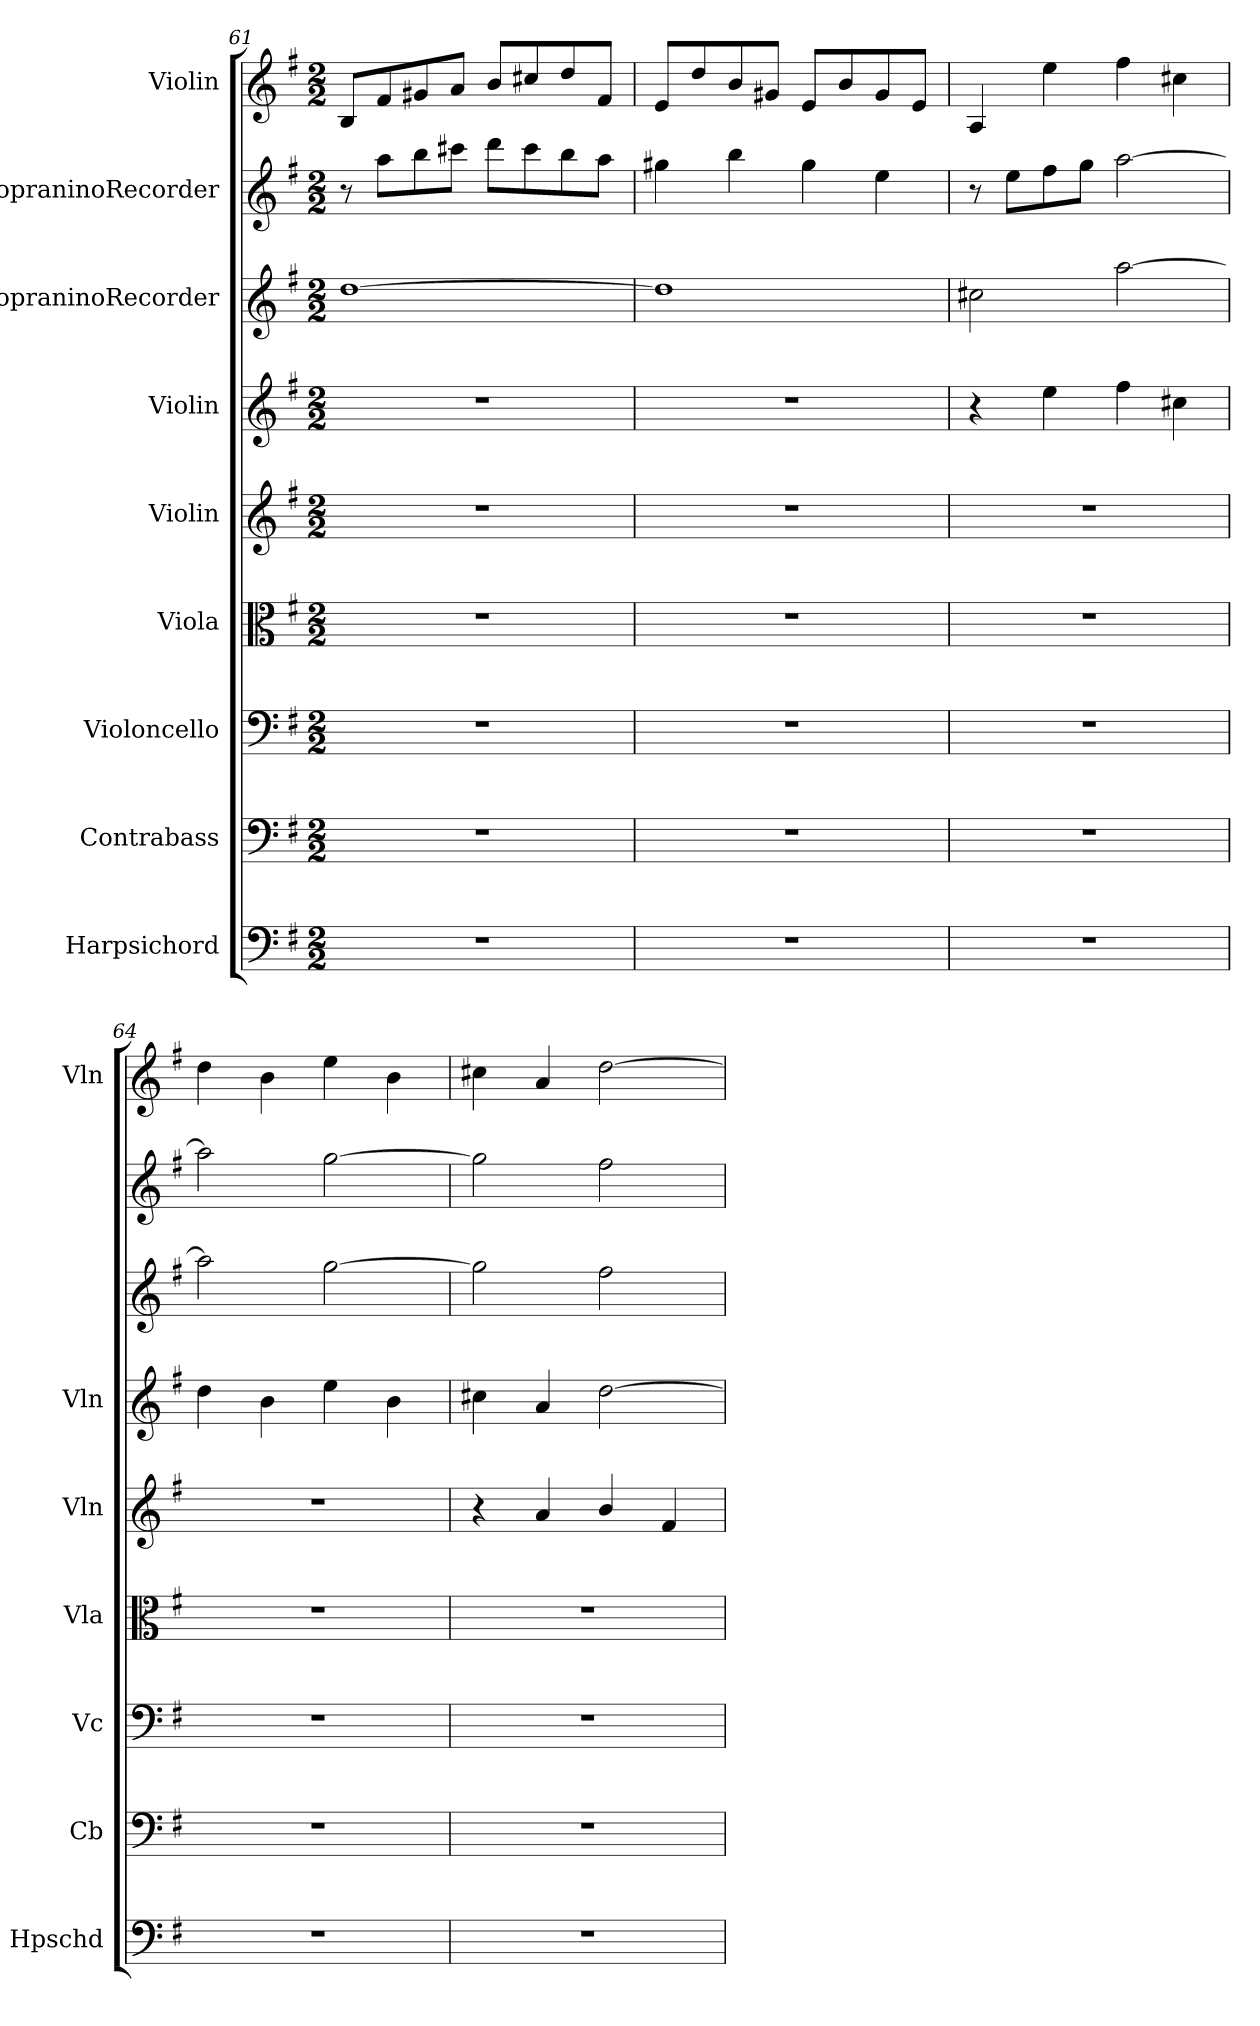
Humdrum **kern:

**kern	**kern	**kern	**kern	**kern	**kern	**kern	**kern	**kern
*part9	*part8	*part7	*part6	*part5	*part4	*part3	*part2	*part1
*staff9	*staff8	*staff7	*staff6	*staff5	*staff4	*staff3	*staff2	*staff1
*I"Harpsichord	*I"Contrabass	*I"Violoncello	*I"Viola	*I"Violin	*I"Violin	*I"SopraninoRecorder	*I"SopraninoRecorder	*I"Violin
*I'Hpschd	*I'Cb	*I'Vc	*I'Vla	*I'Vln	*I'Vln	*	*	*I'Vln
*clefF4	*clefF4	*clefF4	*clefC3	*clefG2	*clefG2	*clefG2	*clefG2	*clefG2
*k[f#]	*k[f#]	*k[f#]	*k[f#]	*k[f#]	*k[f#]	*k[f#]	*k[f#]	*k[f#]
*G:	*G:	*G:	*G:	*G:	*G:	*G:	*G:	*G:
*M2/2	*M2/2	*M2/2	*M2/2	*M2/2	*M2/2	*M2/2	*M2/2	*M2/2
=61	=61	=61	=61	=61	=61	=61	=61	=61
1r	1r	1r	1r	1r	1r	[1dd\	8r	8B/L
.	.	.	.	.	.	.	8aa\L	8f#/
.	.	.	.	.	.	.	8bb\	8g#X/
.	.	.	.	.	.	.	8ccc#X\J	8a/J
.	.	.	.	.	.	.	8ddd\L	8b/L
.	.	.	.	.	.	.	8ccc#\	8cc#X/
.	.	.	.	.	.	.	8bb\	8dd/
.	.	.	.	.	.	.	8aa\J	8f#/J
=62	=62	=62	=62	=62	=62	=62	=62	=62
1r	1r	1r	1r	1r	1r	1dd\]	4gg#X\	8e/L
.	.	.	.	.	.	.	.	8dd/
.	.	.	.	.	.	.	4bb\	8b/
.	.	.	.	.	.	.	.	8g#X/J
.	.	.	.	.	.	.	4gg#\	8e/L
.	.	.	.	.	.	.	.	8b/
.	.	.	.	.	.	.	4ee\	8g#/
.	.	.	.	.	.	.	.	8e/J
=63	=63	=63	=63	=63	=63	=63	=63	=63
1r	1r	1r	1r	1r	4r	2cc#X\	8r	4A/
.	.	.	.	.	.	.	8ee\L	.
.	.	.	.	.	4ee\	.	8ff#\	4ee\
.	.	.	.	.	.	.	8gg\J	.
.	.	.	.	.	4ff#\	[2aa\	[2aa\	4ff#\
.	.	.	.	.	4cc#X\	.	.	4cc#X\
=64	=64	=64	=64	=64	=64	=64	=64	=64
1r	1r	1r	1r	1r	4dd\	2aa\]	2aa\]	4dd\
.	.	.	.	.	4b\	.	.	4b\
.	.	.	.	.	4ee\	[2gg\	[2gg\	4ee\
.	.	.	.	.	4b\	.	.	4b\
=65	=65	=65	=65	=65	=65	=65	=65	=65
1r	1r	1r	1r	4r	4cc#X\	2gg\]	2gg\]	4cc#X\
.	.	.	.	4a/	4a/	.	.	4a/
.	.	.	.	4b/	[2dd\	2ff#\	2ff#\	[2dd\
.	.	.	.	4f#/	.	.	.	.
=	=	=	=	=	=	=	=	=
*-	*-	*-	*-	*-	*-	*-	*-	*-
